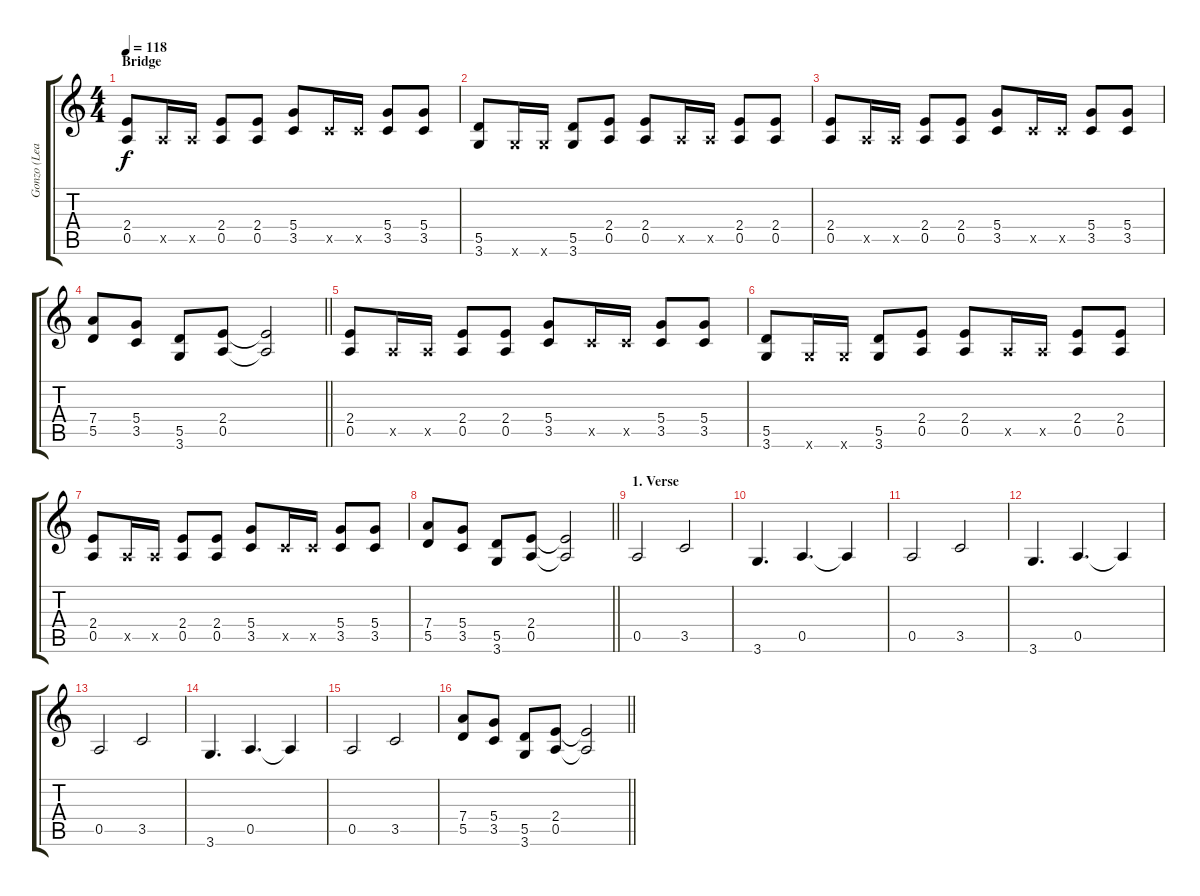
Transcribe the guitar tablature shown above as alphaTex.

\track ("Gonzo (Lead)" "Gonzo (Lea") {instrument overdrivenguitar}
\staff {score tabs}
\tuning (E4 B3 G3 D3 A2 E2) {hide}
\ts (4 4)
\section ("" "Bridge")
\tempo 118
\clef g2
\ks c
(2.4 0.5).8{dy f} 0.5{x}.16 0.5{x}.16 (2.4 0.5).8 (2.4 0.5).8 (5.4 3.5).8 3.5{x}.16 3.5{x}.16 (5.4 3.5).8 (5.4 3.5).8 |
(5.5 3.6).8 3.6{x}.16 3.6{x}.16 (5.5 3.6).8 (2.4 0.5).8 (2.4 0.5).8 0.5{x}.16 0.5{x}.16 (2.4 0.5).8 (2.4 0.5).8 |
(2.4 0.5).8 0.5{x}.16 0.5{x}.16 (2.4 0.5).8 (2.4 0.5).8 (5.4 3.5).8 3.5{x}.16 3.5{x}.16 (5.4 3.5).8 (5.4 3.5).8 |
\barLineRight lightlight
(7.4 5.5).8 (5.4 3.5).8 (5.5 3.6).8 (2.4 0.5).8 (2.4{t} 0.5{t}).2 |
(2.4 0.5).8 0.5{x}.16 0.5{x}.16 (2.4 0.5).8 (2.4 0.5).8 (5.4 3.5).8 3.5{x}.16 3.5{x}.16 (5.4 3.5).8 (5.4 3.5).8 |
(5.5 3.6).8 3.6{x}.16 3.6{x}.16 (5.5 3.6).8 (2.4 0.5).8 (2.4 0.5).8 0.5{x}.16 0.5{x}.16 (2.4 0.5).8 (2.4 0.5).8 |
(2.4 0.5).8 0.5{x}.16 0.5{x}.16 (2.4 0.5).8 (2.4 0.5).8 (5.4 3.5).8 3.5{x}.16 3.5{x}.16 (5.4 3.5).8 (5.4 3.5).8 |
\barLineRight lightlight
(7.4 5.5).8 (5.4 3.5).8 (5.5 3.6).8 (2.4 0.5).8 (2.4{t} 0.5{t}).2 |
\section ("" "1. Verse")
0.5.2 3.5.2 |
3.6.4{d} 0.5.4{d} 0.5{t}.4 |
0.5.2 3.5.2 |
3.6.4{d} 0.5.4{d} 0.5{t}.4 |
0.5.2 3.5.2 |
3.6.4{d} 0.5.4{d} 0.5{t}.4 |
0.5.2 3.5.2 |
\barLineRight lightlight
(7.4 5.5).8 (5.4 3.5).8 (5.5 3.6).8 (2.4 0.5).8 (2.4{t} 0.5{t}).2
